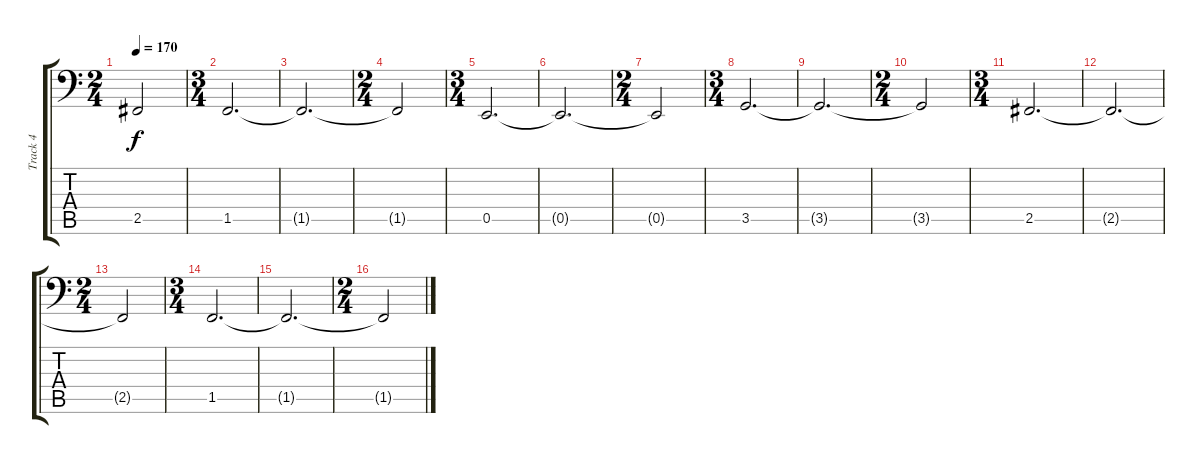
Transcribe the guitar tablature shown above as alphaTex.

\track ("Track 4" "Track 4") {instrument electricbassfinger}
\staff {score tabs}
\tuning (C3 G2 D2 A1 E1 B0) {hide}
\ts (2 4)
\tempo 170
\clef f4
\ks c
2.5{t}.2{dy f} |
\ts (3 4)
1.5.2{d} |
1.5{t}.2{d} |
\ts (2 4)
1.5{t}.2 |
\ts (3 4)
0.5.2{d} |
0.5{t}.2{d} |
\ts (2 4)
0.5{t}.2 |
\ts (3 4)
3.5.2{d} |
3.5{t}.2{d} |
\ts (2 4)
3.5{t}.2 |
\ts (3 4)
2.5.2{d} |
2.5{t}.2{d} |
\ts (2 4)
2.5{t}.2 |
\ts (3 4)
1.5.2{d} |
1.5{t}.2{d} |
\ts (2 4)
1.5{t}.2
